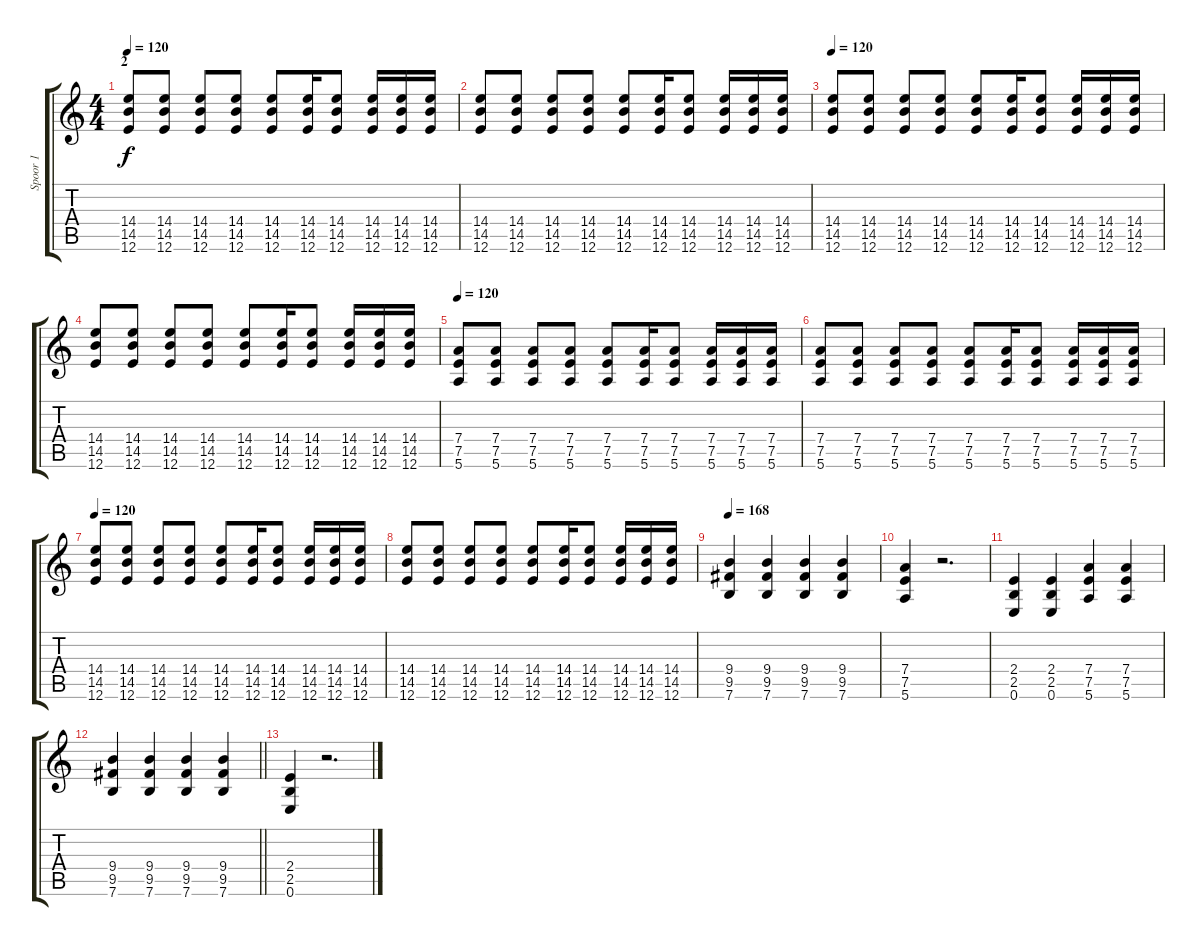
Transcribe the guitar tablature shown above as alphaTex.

\track ("Spoor 1" "Spoor 1") {instrument overdrivenguitar}
\staff {score tabs}
\tuning (E4 B3 G3 D3 A2 E2) {hide}
\ts (4 4)
\section ("" "2")
\tempo 120
\clef g2
\ks c
(14.4 14.5 12.6).8{dy f} (14.4 14.5 12.6).8 (14.4 14.5 12.6).8 (14.4 14.5 12.6).8 (14.4 14.5 12.6).8 (14.4 14.5 12.6).16 (14.4 14.5 12.6).8 (14.4 14.5 12.6).16 (14.4 14.5 12.6).16 (14.4 14.5 12.6).16 |
(14.4 14.5 12.6).8 (14.4 14.5 12.6).8 (14.4 14.5 12.6).8 (14.4 14.5 12.6).8 (14.4 14.5 12.6).8 (14.4 14.5 12.6).16 (14.4 14.5 12.6).8 (14.4 14.5 12.6).16 (14.4 14.5 12.6).16 (14.4 14.5 12.6).16 |
\tempo 120
(14.4 14.5 12.6).8 (14.4 14.5 12.6).8 (14.4 14.5 12.6).8 (14.4 14.5 12.6).8 (14.4 14.5 12.6).8 (14.4 14.5 12.6).16 (14.4 14.5 12.6).8 (14.4 14.5 12.6).16 (14.4 14.5 12.6).16 (14.4 14.5 12.6).16 |
(14.4 14.5 12.6).8 (14.4 14.5 12.6).8 (14.4 14.5 12.6).8 (14.4 14.5 12.6).8 (14.4 14.5 12.6).8 (14.4 14.5 12.6).16 (14.4 14.5 12.6).8 (14.4 14.5 12.6).16 (14.4 14.5 12.6).16 (14.4 14.5 12.6).16 |
\tempo 120
(7.4 7.5 5.6).8 (7.4 7.5 5.6).8 (7.4 7.5 5.6).8 (7.4 7.5 5.6).8 (7.4 7.5 5.6).8 (7.4 7.5 5.6).16 (7.4 7.5 5.6).8 (7.4 7.5 5.6).16 (7.4 7.5 5.6).16 (7.4 7.5 5.6).16 |
(7.4 7.5 5.6).8 (7.4 7.5 5.6).8 (7.4 7.5 5.6).8 (7.4 7.5 5.6).8 (7.4 7.5 5.6).8 (7.4 7.5 5.6).16 (7.4 7.5 5.6).8 (7.4 7.5 5.6).16 (7.4 7.5 5.6).16 (7.4 7.5 5.6).16 |
\tempo 120
(14.4 14.5 12.6).8 (14.4 14.5 12.6).8 (14.4 14.5 12.6).8 (14.4 14.5 12.6).8 (14.4 14.5 12.6).8 (14.4 14.5 12.6).16 (14.4 14.5 12.6).8 (14.4 14.5 12.6).16 (14.4 14.5 12.6).16 (14.4 14.5 12.6).16 |
(14.4 14.5 12.6).8 (14.4 14.5 12.6).8 (14.4 14.5 12.6).8 (14.4 14.5 12.6).8 (14.4 14.5 12.6).8 (14.4 14.5 12.6).16 (14.4 14.5 12.6).8 (14.4 14.5 12.6).16 (14.4 14.5 12.6).16 (14.4 14.5 12.6).16 |
\tempo 168
(9.4 9.5 7.6).4 (9.4 9.5 7.6).4 (9.4 9.5 7.6).4 (9.4 9.5 7.6).4 |
(7.4 7.5 5.6).4 r.2{d} |
(2.4 2.5 0.6).4 (2.4 2.5 0.6).4 (7.4 7.5 5.6).4 (7.4 7.5 5.6).4 |
\barLineRight lightlight
(9.4 9.5 7.6).4 (9.4 9.5 7.6).4 (9.4 9.5 7.6).4 (9.4 9.5 7.6).4 |
(2.4 2.5 0.6).4 r.2{d}
